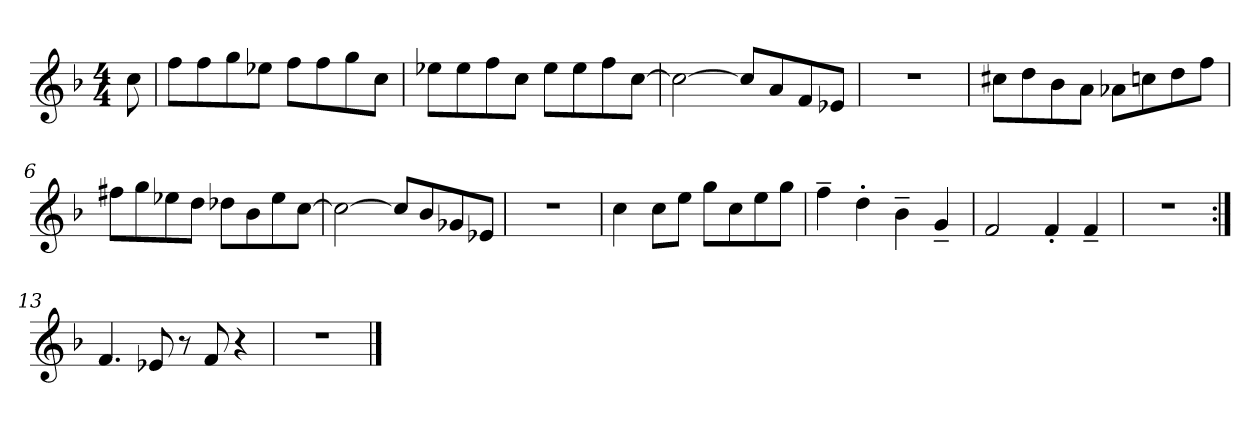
**kern
*part1
*staff1
*clefG2
*k[b-]
*F:
*M4/4
=
8cc
=1
8ffL
8ff
8gg
8ee-J
8ffL
8ff
8gg
8ccJ
=2
8ee-L
8ee-
8ff
8ccJ
8ee-L
8ee-
8ff
[8ccJ
=3
2cc_
8ccL]
8a
8f
8e-J
=4
1r
!!LO:LB:g=z
=5
8cc#L
8dd
8b-
8aJ
8a-L
8cc
8dd
8ffJ
=6
8ff#L
8gg
8ee-
8ddJ
8dd-L
8b-
8ee-
[8ccJ
=7
2cc_
8ccL]
8b-
8g-
8e-J
=8
1r
!!LO:LB:g=z
=9
4cc
8ccL
8eeJ
8ggL
8cc
8ee
8ggJ
=10
4ff~
4dd'
4b-~
4g~
=11
2f
4f'
4f~
=12
1r
!!LO:LB:g=z
=13:|!
4.f
8e-
8r
8f
4r
=14
1r
==
*-
